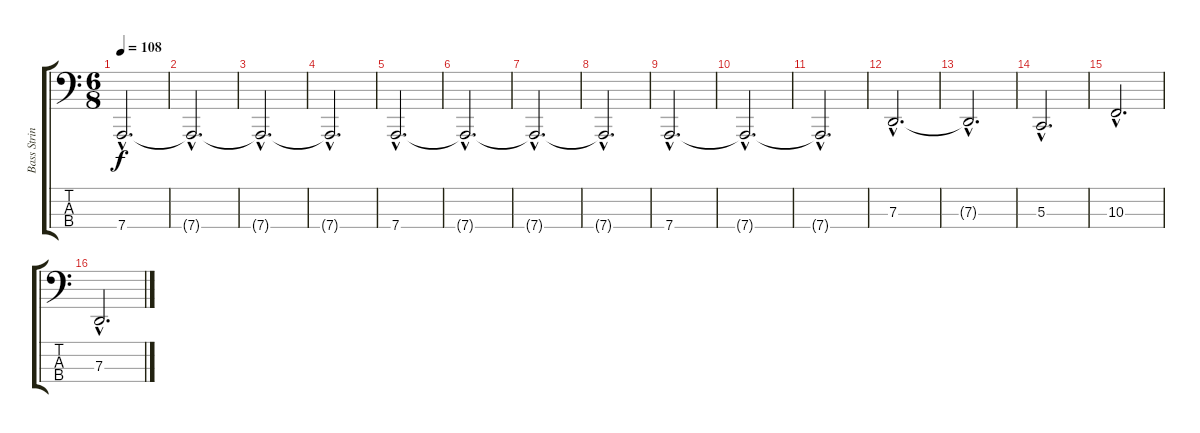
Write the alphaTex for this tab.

\track ("Bass Strings" "Bass Strin") {instrument stringensemble2}
\staff {score tabs}
\tuning (F2 C2 G1 D1) {hide}
\ts (6 8)
\tempo 108
\clef f4
\ks c
7.4{hac}.2{d dy f} |
7.4{hac t}.2{d} |
7.4{hac t}.2{d} |
7.4{hac t}.2{d} |
7.4{hac}.2{d} |
7.4{hac t}.2{d} |
7.4{hac t}.2{d} |
7.4{hac t}.2{d} |
7.4{hac}.2{d} |
7.4{hac t}.2{d} |
7.4{hac t}.2{d} |
\section ("" "")
7.3{hac}.2{d} |
7.3{hac t}.2{d} |
5.3{hac}.2{d} |
10.3{hac}.2{d} |
7.3{hac}.2{d}
